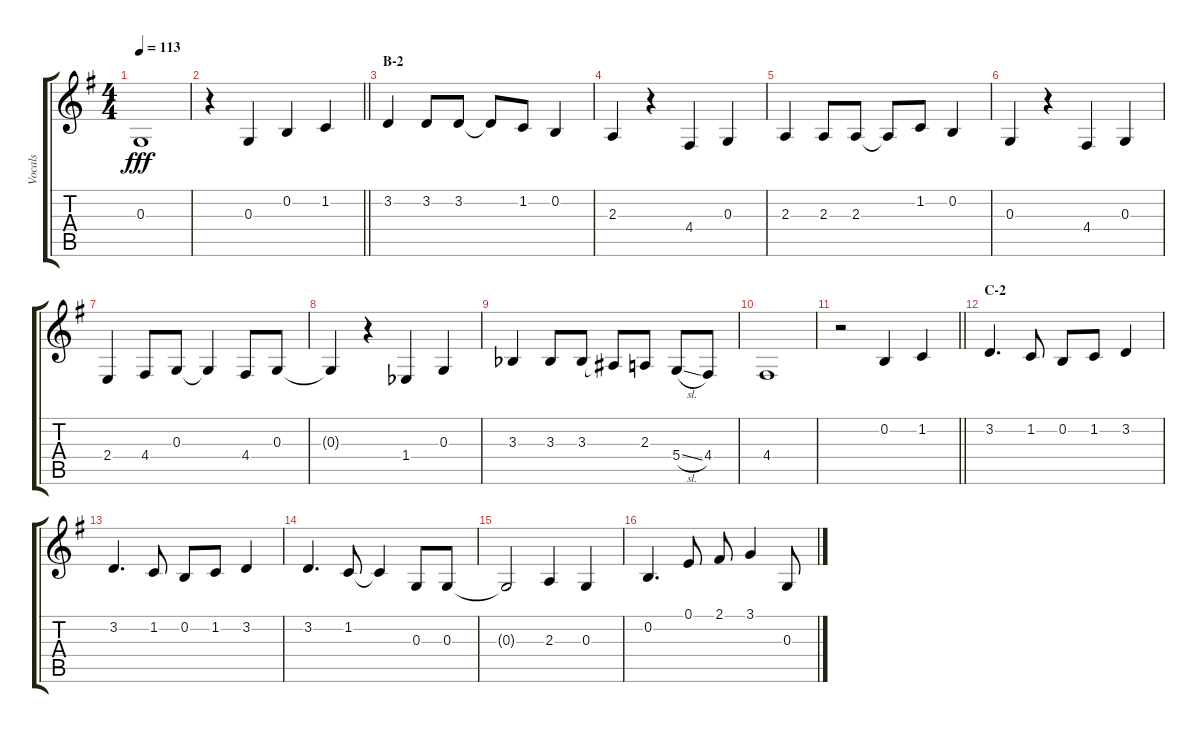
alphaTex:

\track ("Vocals" "Vocals") {instrument voiceoohs}
\staff {score tabs}
\tuning (E4 B3 G3 D3 A2 E2) {hide}
\ts (4 4)
\tempo 113
\clef g2
\ks g
0.3{t}.1{dy fff} |
\barLineRight lightlight
r.4 0.3.4 0.2.4 1.2.4 |
\section ("" "B-2")
3.2.4 3.2.8 3.2.8 3.2{t}.8 1.2.8 0.2.4 |
2.3.4 r.4 4.4.4 0.3.4 |
2.3.4 2.3.8 2.3.8 2.3{t}.8 1.2.8 0.2.4 |
0.3.4 r.4 4.4.4 0.3.4 |
2.4.4 4.4.8 0.3.8 0.3{t}.4 4.4.8 0.3.8 |
0.3{t}.4 r.4 1.4{acc b}.4 0.3.4 |
3.3{acc b}.4 3.3{acc b}.8 3.3{acc b}.8 3.3{t}.8 2.3.8 5.4{sl}.8 4.4.8 |
4.4.1 |
\barLineRight lightlight
r.2 0.2.4 1.2.4 |
\section ("" "C-2")
3.2.4{d} 1.2.8 0.2.8 1.2.8 3.2.4 |
3.2.4{d} 1.2.8 0.2.8 1.2.8 3.2.4 |
3.2.4{d} 1.2.8 1.2{t}.4 0.3.8 0.3.8 |
0.3{t}.2 2.3.4 0.3.4 |
0.2.4{d} 0.1.8 2.1.8 3.1.4 0.3{sl}.8
